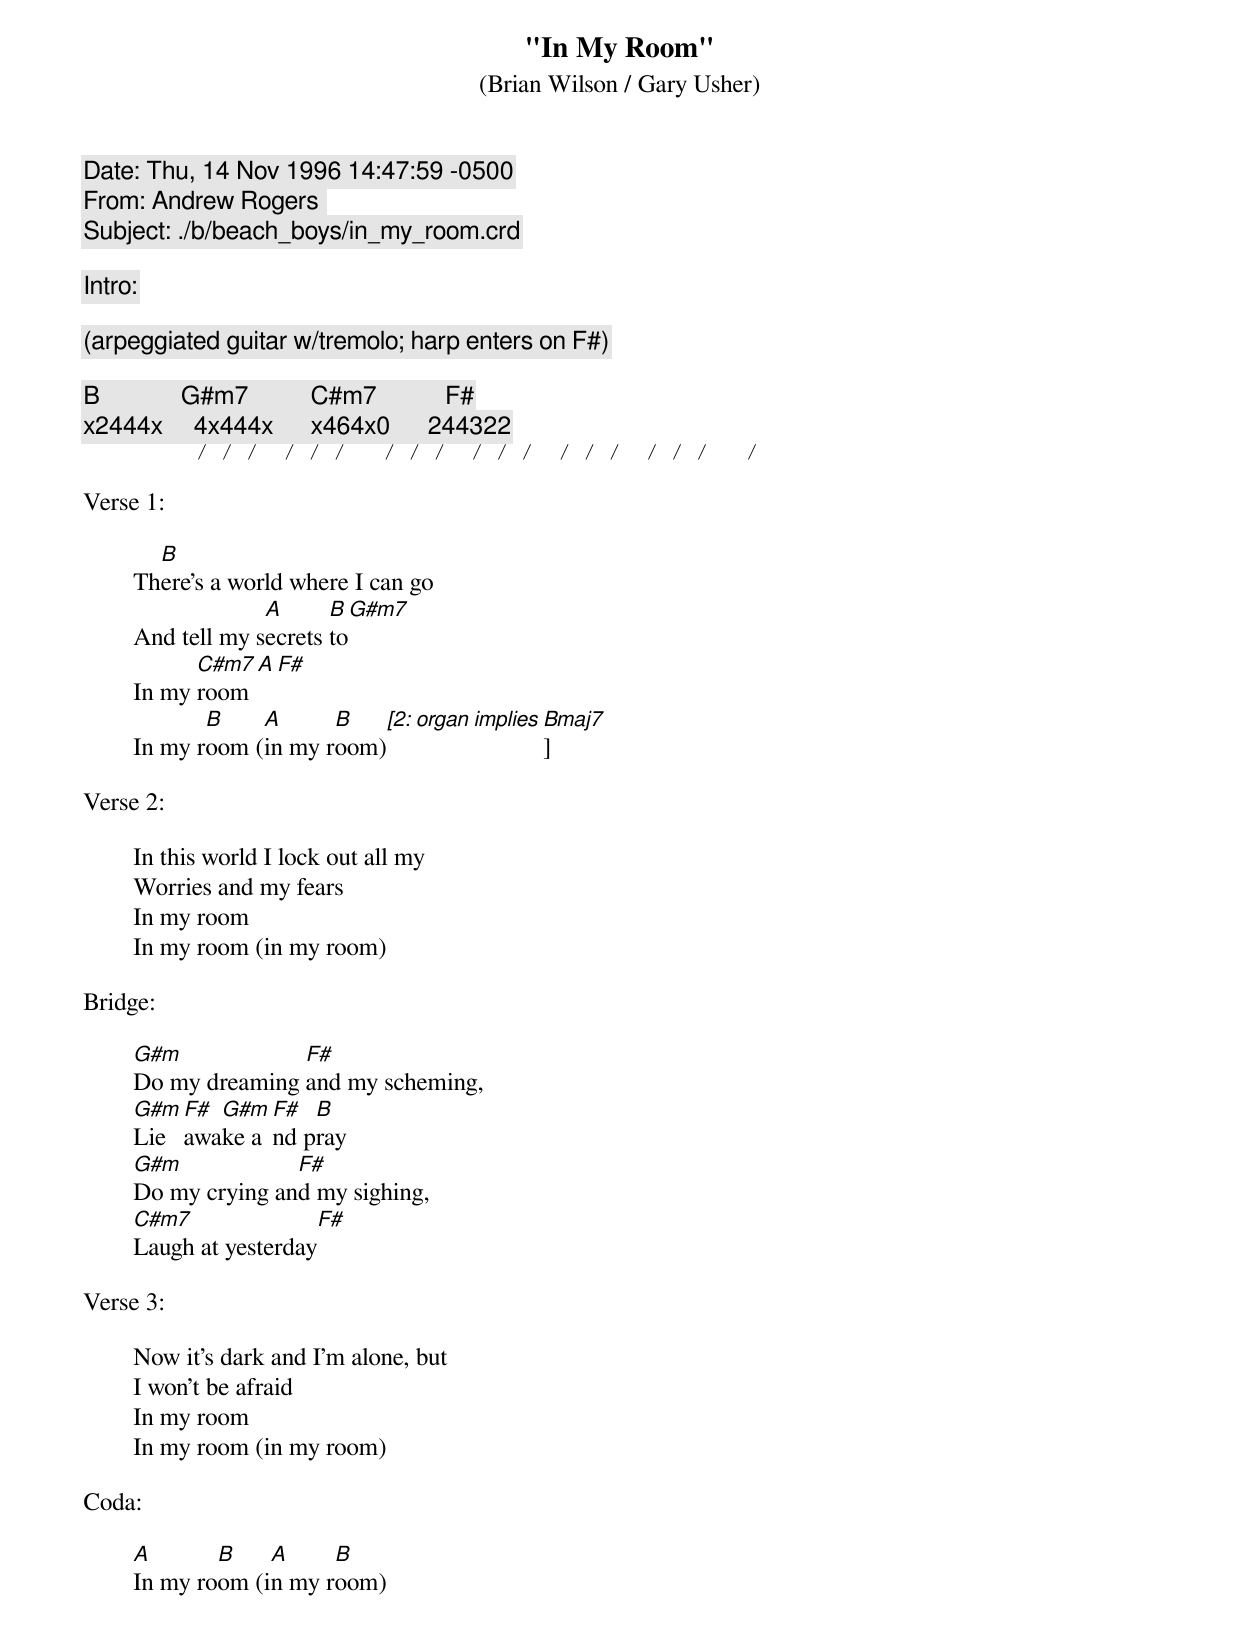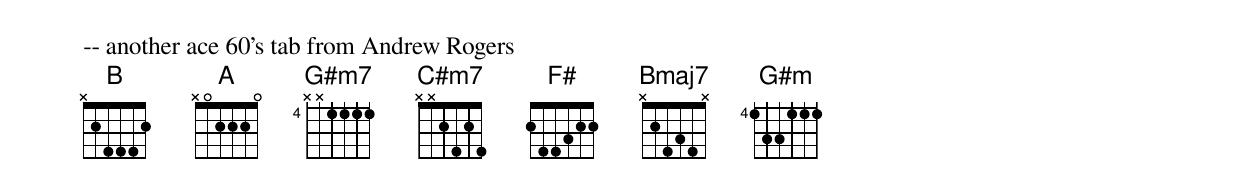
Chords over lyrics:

Date: Thu, 14 Nov 1996 14:47:59 -0500
From: Andrew Rogers <rogers@hi.com>
Subject: ./b/beach_boys/in_my_room.crd

                              "In My Room"
                      (Brian Wilson / Gary Usher)

Intro:

	(arpeggiated guitar w/tremolo; harp enters on F#)

	 B             G#m7          C#m7           F#
	[x2444x]     [4x444x]      [x464x0]      [244322]
	 / / /  / / /   / / /  / / /  / / /  / / /   /

Verse 1:

	  B
	There's a world where I can go
	             A      B   G#m7
	And tell my secrets to
	      C#m7  A  F#
	In my room
	       B    A      B      [2: organ implies Bmaj7]
	In my room (in my room)

Verse 2:

	In this world I lock out all my
	Worries and my fears
	In my room
	In my room (in my room)

Bridge:

	G#m            F#
	Do my dreaming and my scheming,
	G#m F# G#m F#  B
	Lie awake and pray
	G#m            F#
	Do my crying and my sighing,
	C#m7               F#
	Laugh at yesterday

Verse 3:

	Now it's dark and I'm alone, but
	I won't be afraid
	In my room
	In my room (in my room)

Coda:

	A       B    A     B
	In my room (in my room)


-- another ace 60's tab from Andrew Rogers
